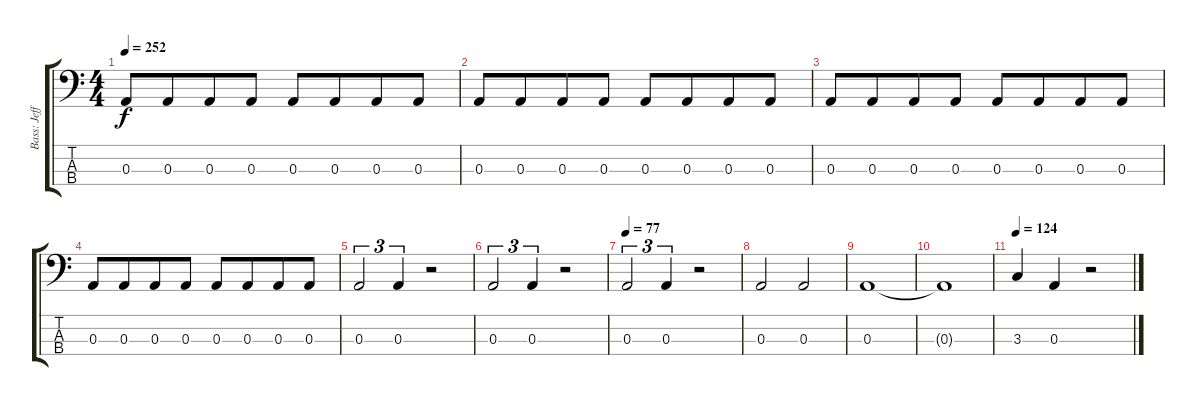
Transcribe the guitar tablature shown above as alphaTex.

\track ("Bass: Jeff" "Bass: Jeff") {instrument electricbassfinger}
\staff {score tabs}
\tuning (G2 D2 A1 E1) {hide}
\ts (4 4)
\tempo 252
\clef f4
\ks c
0.3.8{dy f} 0.3.8{beam merge} 0.3.8 0.3.8 0.3.8 0.3.8{beam merge} 0.3.8 0.3.8 |
0.3.8 0.3.8{beam merge} 0.3.8 0.3.8 0.3.8 0.3.8{beam merge} 0.3.8 0.3.8 |
0.3.8 0.3.8{beam merge} 0.3.8 0.3.8 0.3.8 0.3.8{beam merge} 0.3.8 0.3.8 |
0.3.8 0.3.8{beam merge} 0.3.8 0.3.8 0.3.8 0.3.8{beam merge} 0.3.8 0.3.8 |
0.3.2{tu (3 2)} 0.3.4{tu (3 2)} r.2 |
0.3.2{tu (3 2)} 0.3.4{tu (3 2)} r.2 |
\tempo 77
0.3.2{tu (3 2)} 0.3.4{tu (3 2) beam merge} r.2 |
0.3.2 0.3.2 |
0.3.1 |
0.3{t}.1 |
\tempo 124
3.3.4 0.3.4 r.2
